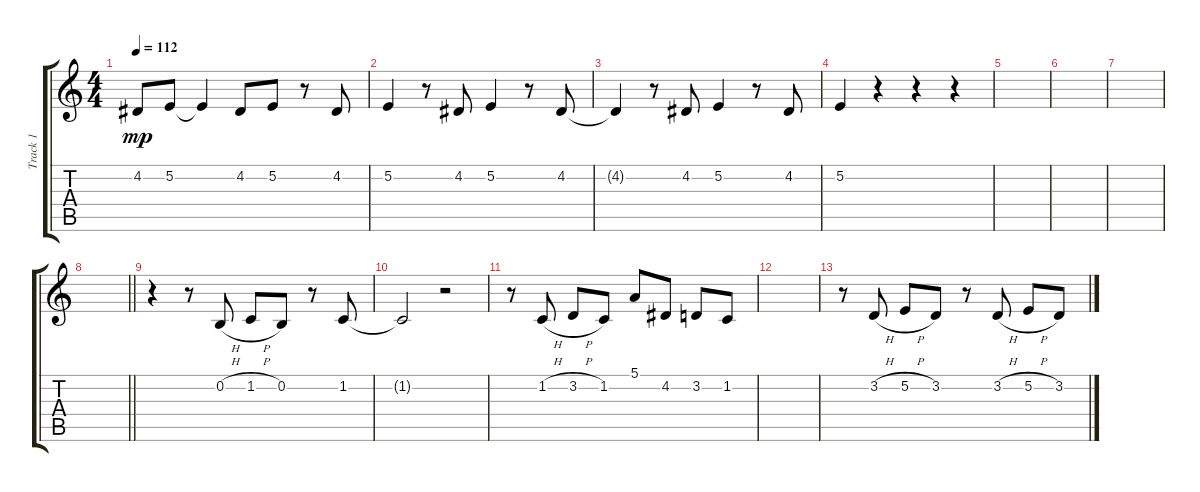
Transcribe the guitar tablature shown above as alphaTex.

\track ("Track 1" "Track 1") {instrument tenorsax}
\staff {score tabs}
\tuning (E4 B3 G3 D3 A2 E2) {hide}
\ts (4 4)
\tempo 112
\clef g2
\ks c
4.2.8{dy mp} 5.2.8 5.2{t}.4 4.2.8 5.2.8 r.8 4.2.8 |
5.2.4 r.8 4.2.8 5.2.4 r.8 4.2.8 |
4.2{t}.4 r.8 4.2.8 5.2.4 r.8 4.2.8 |
5.2.4 r.4 r.4 r.4 |
|
|
|
\barLineRight lightlight
|
r.4 r.8 0.2{h}.8 1.2{h}.8 0.2.8 r.8 1.2.8 |
1.2{t}.2 r.2 |
r.8 1.2{h}.8 3.2{h}.8 1.2.8 5.1.8 4.2.8 3.2.8 1.2.8 |
|
r.8 3.2{h}.8 5.2{h}.8 3.2.8 r.8 3.2{h}.8 5.2{h}.8 3.2.8
